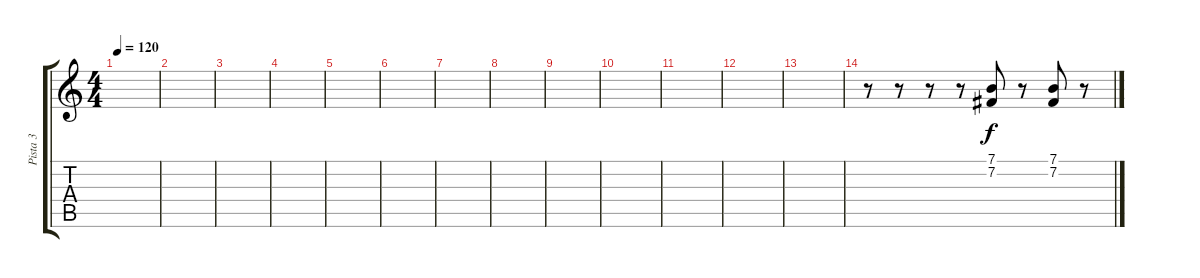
\track ("Pista 3" "Pista 3") {instrument brasssection}
\staff {score tabs}
\tuning (E4 B3 G3 D3 A2 E2) {hide}
\ts (4 4)
\tempo 120
\clef g2
\ks c
|
|
|
|
|
|
|
|
|
|
|
|
|
r.8 r.8 r.8 r.8 (7.1 7.2).8 r.8 (7.1 7.2).8 r.8
